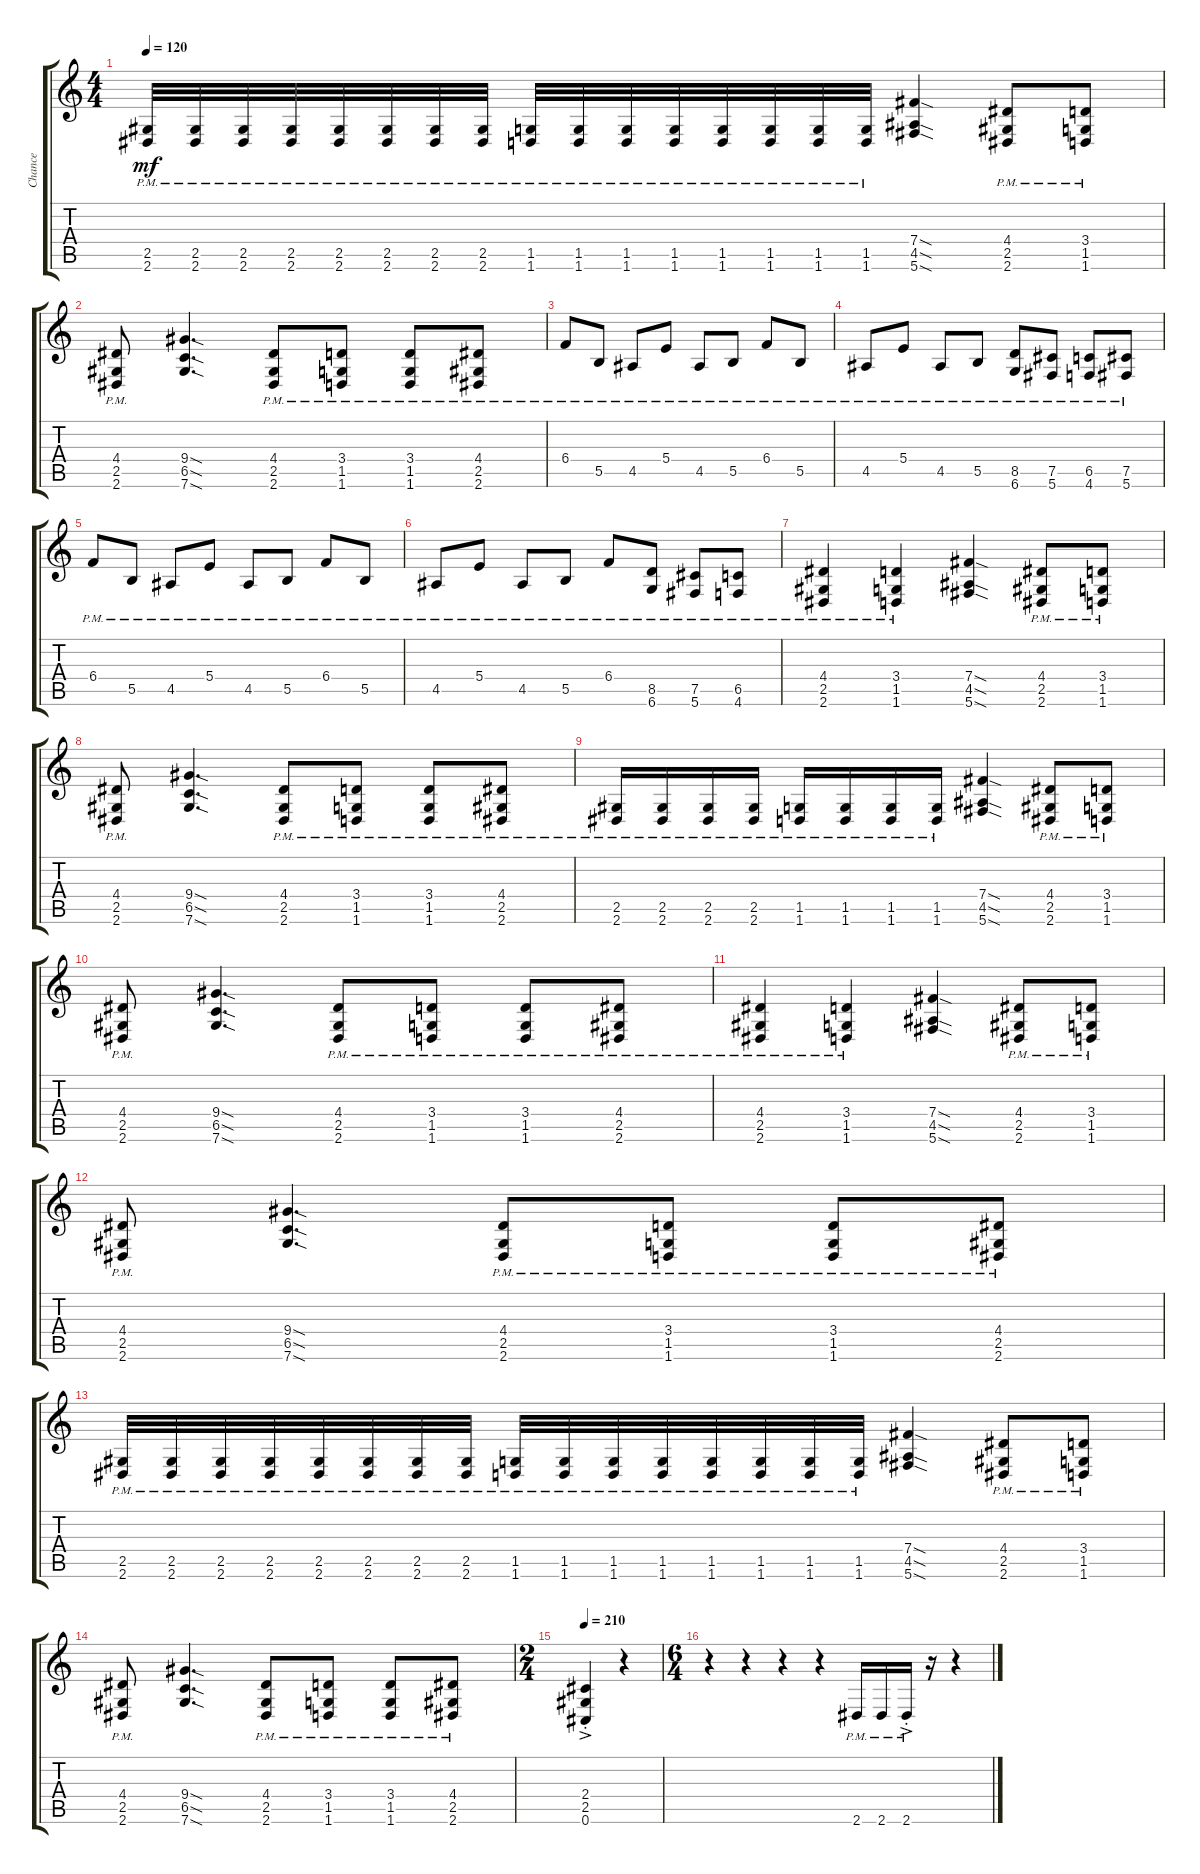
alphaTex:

\track ("Chance" "Chance") {instrument distortionguitar}
\staff {score tabs}
\tuning (Db4 Ab3 E3 B2 Gb2 Db2) {hide}
\ts (4 4)
\tempo 120
\clef g2
\ks c
(2.5{pm} 2.6{pm}).32{dy mf} (2.5{pm} 2.6{pm}).32 (2.5{pm} 2.6{pm}).32 (2.5{pm} 2.6{pm}).32 (2.5{pm} 2.6{pm}).32 (2.5{pm} 2.6{pm}).32 (2.5{pm} 2.6{pm}).32 (2.5{pm} 2.6{pm}).32 (1.5{pm} 1.6{pm}).32 (1.5{pm} 1.6{pm}).32 (1.5{pm} 1.6{pm}).32 (1.5{pm} 1.6{pm}).32 (1.5{pm} 1.6{pm}).32 (1.5{pm} 1.6{pm}).32 (1.5{pm} 1.6{pm}).32 (1.5{pm} 1.6{pm}).32 (7.4{sod} 4.5{sod} 5.6{sod}).4 (4.4{pm} 2.5{pm} 2.6{pm}).8 (3.4{pm} 1.5{pm} 1.6{pm}).8 |
(4.4{pm} 2.5{pm} 2.6{pm}).8 (9.4{sod} 6.5{sod} 7.6{sod}).4{d} (4.4{pm} 2.5{pm} 2.6{pm}).8 (3.4{pm} 1.5{pm} 1.6{pm}).8 (3.4{pm} 1.5{pm} 1.6{pm}).8 (4.4{pm} 2.5{pm} 2.6{pm}).8 |
6.4{pm}.8 5.5{pm}.8 4.5{pm}.8 5.4{pm}.8 4.5{pm}.8 5.5{pm}.8 6.4{pm}.8 5.5{pm}.8 |
4.5{pm}.8 5.4{pm}.8 4.5{pm}.8 5.5{pm}.8 (8.5{pm} 6.6{pm}).8 (7.5{pm} 5.6{pm}).8 (6.5{pm} 4.6{pm}).8 (7.5{pm} 5.6{pm}).8 |
6.4{pm}.8 5.5{pm}.8 4.5{pm}.8 5.4{pm}.8 4.5{pm}.8 5.5{pm}.8 6.4{pm}.8 5.5{pm}.8 |
4.5{pm}.8 5.4{pm}.8 4.5{pm}.8 5.5{pm}.8 6.4{pm}.8 (8.5{pm} 6.6{pm}).8 (7.5{pm} 5.6{pm}).8 (6.5{pm} 4.6{pm}).8 |
(4.4{pm} 2.5{pm} 2.6{pm}).4 (3.4{pm} 1.5{pm} 1.6{pm}).4 (7.4{sod} 4.5{sod} 5.6{sod}).4 (4.4{pm} 2.5{pm} 2.6{pm}).8 (3.4{pm} 1.5{pm} 1.6{pm}).8 |
(4.4{pm} 2.5{pm} 2.6{pm}).8 (9.4{sod} 6.5{sod} 7.6{sod}).4{d} (4.4{pm} 2.5{pm} 2.6{pm}).8 (3.4{pm} 1.5{pm} 1.6{pm}).8 (3.4{pm} 1.5{pm} 1.6{pm}).8 (4.4{pm} 2.5{pm} 2.6{pm}).8 |
(2.5{pm} 2.6{pm}).16 (2.5{pm} 2.6{pm}).16 (2.5{pm} 2.6{pm}).16 (2.5{pm} 2.6{pm}).16 (1.5{pm} 1.6{pm}).16 (1.5{pm} 1.6{pm}).16 (1.5{pm} 1.6{pm}).16 (1.5{pm} 1.6{pm}).16 (7.4{sod} 4.5{sod} 5.6{sod}).4 (4.4{pm} 2.5{pm} 2.6{pm}).8 (3.4{pm} 1.5{pm} 1.6{pm}).8 |
(4.4{pm} 2.5{pm} 2.6{pm}).8 (9.4{sod} 6.5{sod} 7.6{sod}).4{d} (4.4{pm} 2.5{pm} 2.6{pm}).8 (3.4{pm} 1.5{pm} 1.6{pm}).8 (3.4{pm} 1.5{pm} 1.6{pm}).8 (4.4{pm} 2.5{pm} 2.6{pm}).8 |
(4.4{pm} 2.5{pm} 2.6{pm}).4 (3.4{pm} 1.5{pm} 1.6{pm}).4 (7.4{sod} 4.5{sod} 5.6{sod}).4 (4.4{pm} 2.5{pm} 2.6{pm}).8 (3.4{pm} 1.5{pm} 1.6{pm}).8 |
(4.4{pm} 2.5{pm} 2.6{pm}).8 (9.4{sod} 6.5{sod} 7.6{sod}).4{d} (4.4{pm} 2.5{pm} 2.6{pm}).8 (3.4{pm} 1.5{pm} 1.6{pm}).8 (3.4{pm} 1.5{pm} 1.6{pm}).8 (4.4{pm} 2.5{pm} 2.6{pm}).8 |
(2.5{pm} 2.6{pm}).32 (2.5{pm} 2.6{pm}).32 (2.5{pm} 2.6{pm}).32 (2.5{pm} 2.6{pm}).32 (2.5{pm} 2.6{pm}).32 (2.5{pm} 2.6{pm}).32 (2.5{pm} 2.6{pm}).32 (2.5{pm} 2.6{pm}).32 (1.5{pm} 1.6{pm}).32 (1.5{pm} 1.6{pm}).32 (1.5{pm} 1.6{pm}).32 (1.5{pm} 1.6{pm}).32 (1.5{pm} 1.6{pm}).32 (1.5{pm} 1.6{pm}).32 (1.5{pm} 1.6{pm}).32 (1.5{pm} 1.6{pm}).32 (7.4{sod} 4.5{sod} 5.6{sod}).4 (4.4{pm} 2.5{pm} 2.6{pm}).8 (3.4{pm} 1.5{pm} 1.6{pm}).8 |
(4.4{pm} 2.5{pm} 2.6{pm}).8 (9.4{sod} 6.5{sod} 7.6{sod}).4{d} (4.4{pm} 2.5{pm} 2.6{pm}).8 (3.4{pm} 1.5{pm} 1.6{pm}).8 (3.4{pm} 1.5{pm} 1.6{pm}).8 (4.4{pm} 2.5{pm} 2.6{pm}).8 |
\ts (2 4)
\tempo 210
(2.4{ac st} 2.5{ac st} 0.6{ac st}).4 r.4 |
\ts (6 4)
r.4 r.4 r.4 r.4 2.6{pm}.16 2.6{pm}.16 2.6{ac pm st}.16 r.16 r.4
